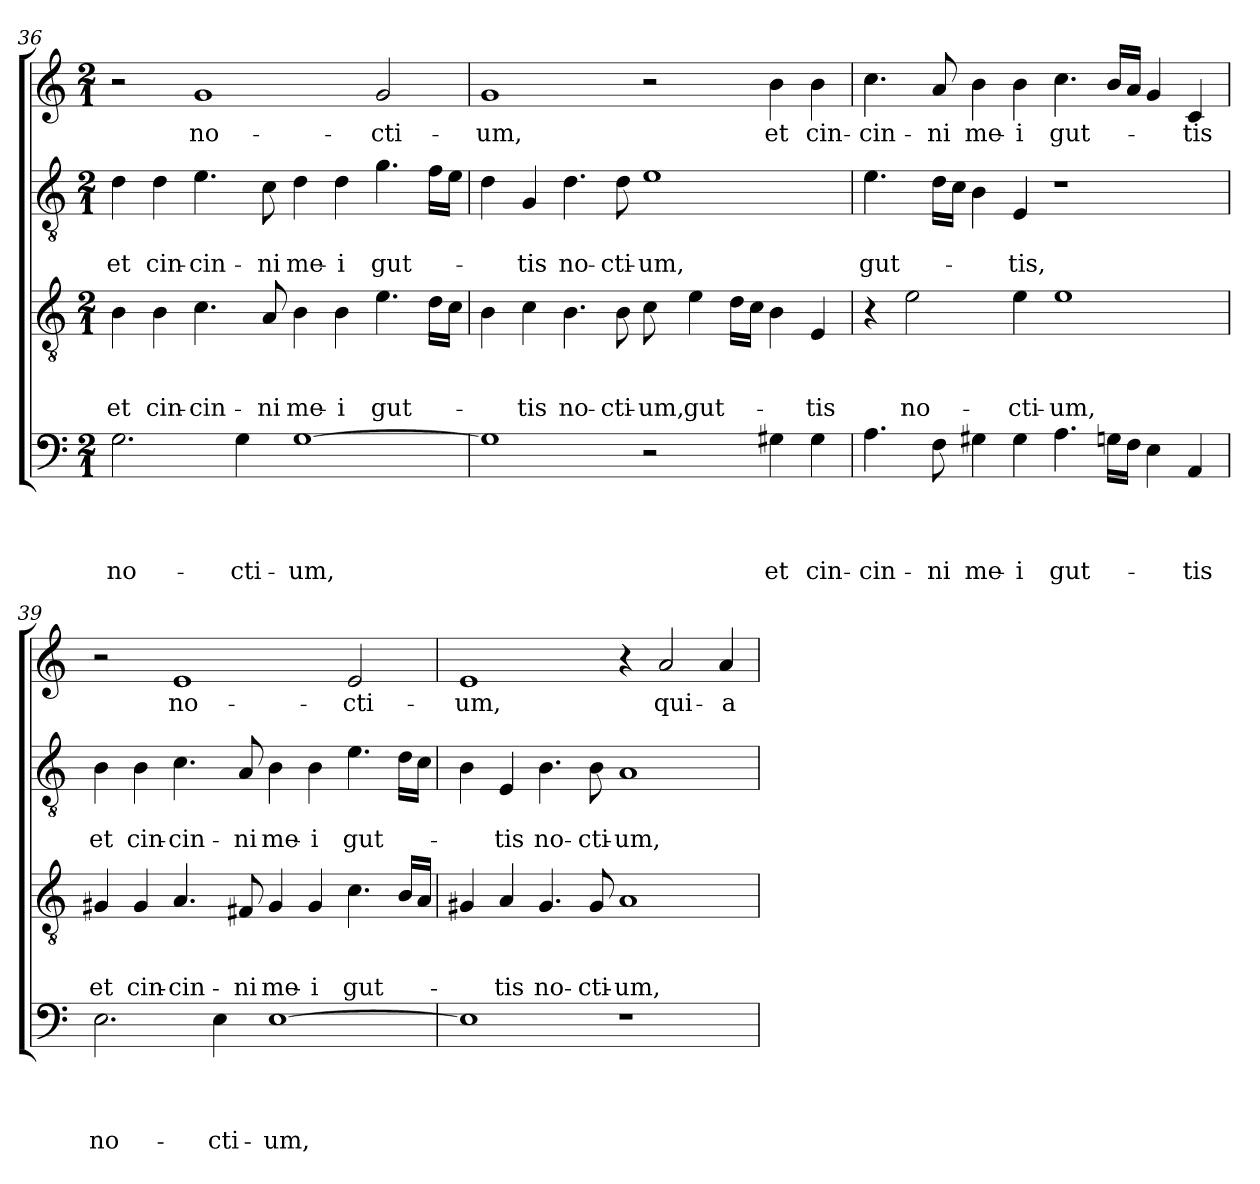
**kern	**text	**text	**text	**text	**kern	**text	**text	**text	**kern	**text	**text	**kern	**text
*part4	*part4	*part4	*part4	*part4	*part3	*part3	*part3	*part3	*part2	*part2	*part2	*part1	*part1
*staff4	*staff4	*staff4	*staff4	*staff4	*staff3	*staff3	*staff3	*staff3	*staff2	*staff2	*staff2	*staff1	*staff1
!!LO:LB:g=z
*clefF4	*	*	*	*	*clefGv2	*	*	*	*clefGv2	*	*	*clefG2	*
*k[]	*	*	*	*	*k[]	*	*	*	*k[]	*	*	*k[]	*
*C:	*	*	*	*	*C:	*	*	*	*C:	*	*	*C:	*
*M2/1	*	*	*	*	*M2/1	*	*	*	*M2/1	*	*	*M2/1	*
=36	=36	=36	=36	=36	=36	=36	=36	=36	=36	=36	=36	=36	=36
!	!	!	!	!LO:LY:b	!	!	!	!LO:LY:b	!	!	!LO:LY:b	!	!
2.G\	.	.	.	no-	4B\	.	.	et	4d\	.	et	2r	.
!	!	!	!	!	!	!	!	!LO:LY:b	!	!	!LO:LY:b	!	!
.	.	.	.	.	4B\	.	.	cin-	4d\	.	cin-	.	.
!	!	!	!	!	!	!	!	!LO:LY:b	!	!	!LO:LY:b	!	!LO:LY:b
.	.	.	.	.	4.c\	.	.	-cin-	4.e\	.	-cin-	1g	no-
!	!	!	!	!LO:LY:b	!	!	!	!	!	!	!	!	!
4G\	.	.	.	-cti-	.	.	.	.	.	.	.	.	.
!	!	!	!	!	!	!	!	!LO:LY:b	!	!	!LO:LY:b	!	!
.	.	.	.	.	8A/	.	.	-ni	8c\	.	-ni	.	.
!	!	!	!	!LO:LY:b	!	!	!	!LO:LY:b	!	!	!LO:LY:b	!	!
[1G	.	.	.	-um,	4B\	.	.	me-	4d\	.	me-	.	.
!	!	!	!	!	!	!	!	!LO:LY:b	!	!	!LO:LY:b	!	!
.	.	.	.	.	4B\	.	.	-i	4d\	.	-i	.	.
!	!	!	!	!	!	!	!	!LO:LY:b	!	!	!LO:LY:b	!	!LO:LY:b
.	.	.	.	.	4.e\	.	.	gut-	4.g\	.	gut-	2g/	-cti-
.	.	.	.	.	16d\LL	.	.	.	16f\LL	.	.	.	.
.	.	.	.	.	16c\JJ	.	.	.	16e\JJ	.	.	.	.
=37	=37	=37	=37	=37	=37	=37	=37	=37	=37	=37	=37	=37	=37
!	!	!	!	!	!	!	!	!	!	!	!	!	!LO:LY:b
1G]	.	.	.	.	4B\	.	.	.	4d\	.	.	1g	-um,
!	!	!	!	!	!	!	!	!LO:LY:b	!	!	!LO:LY:b	!	!
.	.	.	.	.	4c\	.	.	-tis	4G/	.	-tis	.	.
!	!	!	!	!	!	!	!	!LO:LY:b	!	!	!LO:LY:b	!	!
.	.	.	.	.	4.B\	.	.	no-	4.d\	.	no-	.	.
!	!	!	!	!	!	!	!	!LO:LY:b	!	!	!LO:LY:b	!	!
.	.	.	.	.	8B\	.	.	-cti-	8d\	.	-cti-	.	.
!	!	!	!	!	!	!	!	!LO:LY:b	!	!	!LO:LY:b	!	!
2r	.	.	.	.	8c\	.	.	-um,	1e	.	-um,	2r	.
!	!	!	!	!	!	!	!	!LO:LY:b	!	!	!	!	!
.	.	.	.	.	4e\	.	.	gut-	.	.	.	.	.
.	.	.	.	.	16d\LL	.	.	.	.	.	.	.	.
.	.	.	.	.	16c\JJ	.	.	.	.	.	.	.	.
!	!	!	!	!LO:LY:b	!	!	!	!	!	!	!	!	!LO:LY:b
4G#X\	.	.	.	et	4B\	.	.	.	.	.	.	4b\	et
!	!	!	!	!LO:LY:b	!	!	!	!LO:LY:b	!	!	!	!	!LO:LY:b
4G#\	.	.	.	cin-	4E/	.	.	-tis	.	.	.	4b\	cin-
=38	=38	=38	=38	=38	=38	=38	=38	=38	=38	=38	=38	=38	=38
!	!	!	!	!LO:LY:b	!	!	!	!	!	!	!LO:LY:b	!	!LO:LY:b
4.A\	.	.	.	-cin-	4r	.	.	.	4.e\	.	gut-	4.cc\	-cin-
!	!	!	!	!	!	!	!	!LO:LY:b	!	!	!	!	!
.	.	.	.	.	2e\	.	.	no-	.	.	.	.	.
!	!	!	!	!LO:LY:b	!	!	!	!	!	!	!	!	!LO:LY:b
8F\	.	.	.	-ni	.	.	.	.	16d\LL	.	.	8a/	-ni
.	.	.	.	.	.	.	.	.	16c\JJ	.	.	.	.
!	!	!	!	!LO:LY:b	!	!	!	!	!	!	!	!	!LO:LY:b
4G#X\	.	.	.	me-	.	.	.	.	4B\	.	.	4b\	me-
!	!	!	!	!LO:LY:b	!	!	!	!LO:LY:b	!	!	!LO:LY:b	!	!LO:LY:b
4G#\	.	.	.	-i	4e\	.	.	-cti-	4E/	.	-tis,	4b\	-i
!	!	!	!	!LO:LY:b	!	!	!	!LO:LY:b	!	!	!	!	!LO:LY:b
4.A\	.	.	.	gut-	1e	.	.	-um,	1r	.	.	4.cc\	gut-
16Gn\LL	.	.	.	.	.	.	.	.	.	.	.	16b/LL	.
16F\JJ	.	.	.	.	.	.	.	.	.	.	.	16a/JJ	.
4E\	.	.	.	.	.	.	.	.	.	.	.	4g/	.
!	!	!	!	!LO:LY:b	!	!	!	!	!	!	!	!	!LO:LY:b
4AA/	.	.	.	-tis	.	.	.	.	.	.	.	4c/	-tis
=39	=39	=39	=39	=39	=39	=39	=39	=39	=39	=39	=39	=39	=39
!	!	!	!	!LO:LY:b	!	!	!	!LO:LY:b	!	!	!LO:LY:b	!	!
2.E\	.	.	.	no-	4G#X/	.	.	et	4B\	.	et	2r	.
!	!	!	!	!	!	!	!	!LO:LY:b	!	!	!LO:LY:b	!	!
.	.	.	.	.	4G#/	.	.	cin-	4B\	.	cin-	.	.
!	!	!	!	!	!	!	!	!LO:LY:b	!	!	!LO:LY:b	!	!LO:LY:b
.	.	.	.	.	4.A/	.	.	-cin-	4.c\	.	-cin-	1e	no-
!	!	!	!	!LO:LY:b	!	!	!	!	!	!	!	!	!
4E\	.	.	.	-cti-	.	.	.	.	.	.	.	.	.
!	!	!	!	!	!	!	!	!LO:LY:b	!	!	!LO:LY:b	!	!
.	.	.	.	.	8F#X/	.	.	-ni	8A/	.	-ni	.	.
!	!	!	!	!LO:LY:b	!	!	!	!LO:LY:b	!	!	!LO:LY:b	!	!
[1E	.	.	.	-um,	4G#/	.	.	me-	4B\	.	me-	.	.
!	!	!	!	!	!	!	!	!LO:LY:b	!	!	!LO:LY:b	!	!
.	.	.	.	.	4G#/	.	.	-i	4B\	.	-i	.	.
!	!	!	!	!	!	!	!	!LO:LY:b	!	!	!LO:LY:b	!	!LO:LY:b
.	.	.	.	.	4.c\	.	.	gut-	4.e\	.	gut-	2e/	-cti-
.	.	.	.	.	16B/LL	.	.	.	16d\LL	.	.	.	.
.	.	.	.	.	16A/JJ	.	.	.	16c\JJ	.	.	.	.
!!LO:LB:g=z
=40	=40	=40	=40	=40	=40	=40	=40	=40	=40	=40	=40	=40	=40
!	!	!	!	!	!	!	!	!	!	!	!	!	!LO:LY:b
1E]	.	.	.	.	4G#X/	.	.	.	4B\	.	.	1e	-um,
!	!	!	!	!	!	!	!	!LO:LY:b	!	!	!LO:LY:b	!	!
.	.	.	.	.	4A/	.	.	-tis	4E/	.	-tis	.	.
!	!	!	!	!	!	!	!	!LO:LY:b	!	!	!LO:LY:b	!	!
.	.	.	.	.	4.G#/	.	.	no-	4.B\	.	no-	.	.
!	!	!	!	!	!	!	!	!LO:LY:b	!	!	!LO:LY:b	!	!
.	.	.	.	.	8G#/	.	.	-cti-	8B\	.	-cti-	.	.
!	!	!	!	!	!	!	!	!LO:LY:b	!	!	!LO:LY:b	!	!
1r	.	.	.	.	1A	.	.	-um,	1A	.	-um,	4r	.
!	!	!	!	!	!	!	!	!	!	!	!	!	!LO:LY:b
.	.	.	.	.	.	.	.	.	.	.	.	2a/	qui-
!	!	!	!	!	!	!	!	!	!	!	!	!	!LO:LY:b
.	.	.	.	.	.	.	.	.	.	.	.	4a/	-a
=	=	=	=	=	=	=	=	=	=	=	=	=	=
*-	*-	*-	*-	*-	*-	*-	*-	*-	*-	*-	*-	*-	*-
